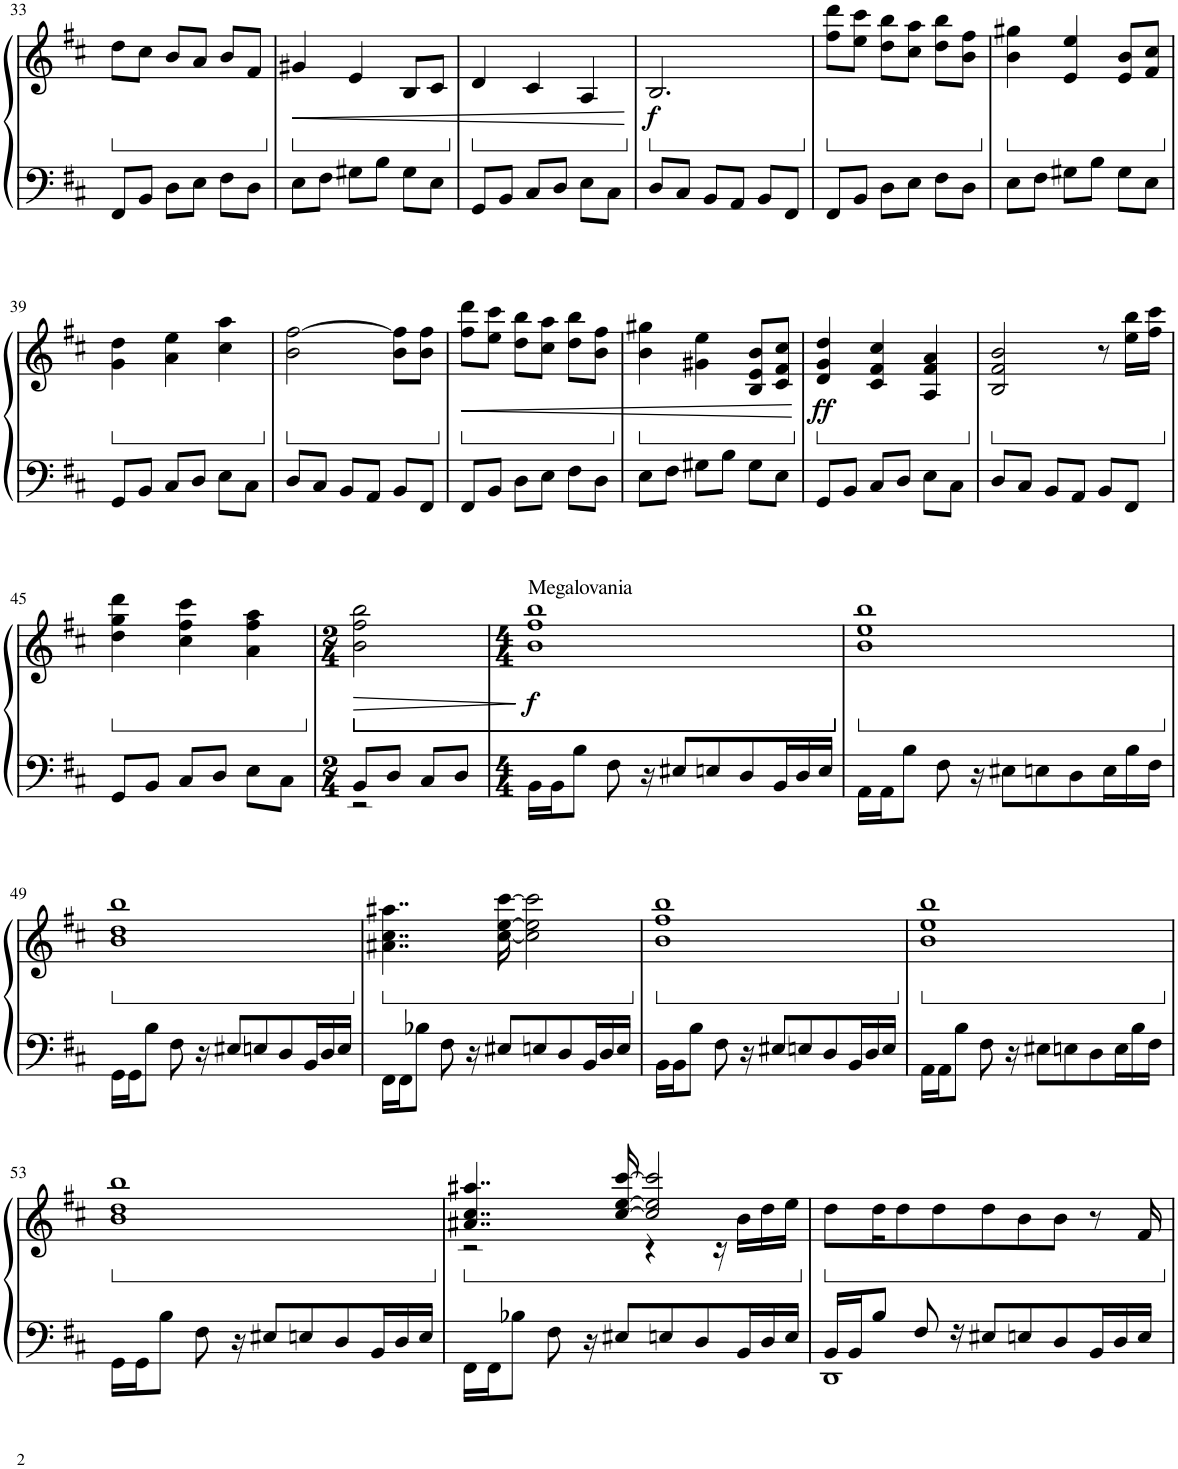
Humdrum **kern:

**kern	**kern	**dynam
*part1	*part1	*part1
*staff2	*staff1	*staff1/2
*I"Piano	*	*
*I'Pno.	*	*
!!LO:PB:g=z
*clefF4	*clefG2	*
*k[f#c#]	*k[f#c#]	*
*M3/4	*M3/4	*
*	*ped	*
=33	=33	=33
8FF#/L	8dd\L	.
8BB/J	8cc#\J	.
8D\L	8b/L	.
8E\J	8a/J	.
8F#\L	8b/L	.
8D\J	8f#/J	.
=34	=34	=34
*	*Xped	*
*	*ped	*
8E\L	4g#X/	.
8F#\J	.	.
!	!	!LO:HP:b
8G#X\L	4e/	<
8B\J	.	.
8G#\L	8B/L	.
8E\J	8c#/J	.
=35	=35	=35
*	*Xped	*
*	*ped	*
8GG/L	4d/	.
8BB/J	.	.
8C#/L	4c#/	.
8D/J	.	.
8E\L	4A/	.
8C#\J	.	.
.	.	[
=36	=36	=36
*	*Xped	*
*	*ped	*
!	!	!LO:DY:b
8D/L	2.B/	f
8C#/J	.	.
8BB/L	.	.
8AA/J	.	.
8BB/L	.	.
8FF#/J	.	.
=37	=37	=37
*	*Xped	*
*	*ped	*
8FF#/L	8ff#\ 8ddd\L	.
8BB/J	8ee\ 8ccc#\J	.
8D\L	8dd\ 8bb\L	.
8E\J	8cc#\ 8aa\J	.
8F#\L	8dd\ 8bb\L	.
8D\J	8b\ 8ff#\J	.
=38	=38	=38
*	*Xped	*
*	*ped	*
8E\L	4b\ 4gg#X\	.
8F#\J	.	.
8G#X\L	4e/ 4ee/	.
8B\J	.	.
8G#\L	8e/ 8b/L	.
8E\J	8f#/ 8cc#/J	.
!!LO:LB:g=z
=39	=39	=39
*	*Xped	*
*	*ped	*
8GG/L	4g\ 4dd\	.
8BB/J	.	.
8C#/L	4a\ 4ee\	.
8D/J	.	.
8E\L	4cc#\ 4aa\	.
8C#\J	.	.
=40	=40	=40
*	*Xped	*
*	*ped	*
8D/L	2b\ [2ff#\	.
8C#/J	.	.
8BB/L	.	.
8AA/J	.	.
8BB/L	8b\ 8ff#\]L	.
8FF#/J	8b\ 8ff#\J	.
=41	=41	=41
*	*Xped	*
*	*ped	*
8FF#/L	8ff#\ 8ddd\L	.
!	!	!LO:HP:b
8BB/J	8ee\ 8ccc#\J	<
8D\L	8dd\ 8bb\L	.
8E\J	8cc#\ 8aa\J	.
8F#\L	8dd\ 8bb\L	.
8D\J	8b\ 8ff#\J	.
=42	=42	=42
*	*Xped	*
*	*ped	*
8E\L	4b\ 4gg#X\	.
8F#\J	.	.
8G#X\L	4g#X\ 4ee\	.
8B\J	.	.
8G#\L	8B/ 8e/ 8b/L	.
8E\J	8c#/ 8f#/ 8cc#/J	.
.	.	[
=43	=43	=43
*	*Xped	*
*	*ped	*
!	!	!LO:DY:b
8GG/L	4d/ 4g/ 4dd/	ff
8BB/J	.	.
8C#/L	4c#/ 4f#/ 4cc#/	.
8D/J	.	.
8E\L	4A/ 4f#/ 4a/	.
8C#\J	.	.
=44	=44	=44
*	*Xped	*
*	*ped	*
8D/L	2B/ 2f#/ 2b/	.
8C#/J	.	.
8BB/L	.	.
8AA/J	.	.
8BB/L	8r	.
8FF#/J	16ee\ 16bb\LL	.
.	16ff#\ 16ccc#\JJ	.
!!LO:LB:g=z
=45	=45	=45
*	*Xped	*
*	*ped	*
8GG/L	4dd\ 4gg\ 4ddd\	.
8BB/J	.	.
8C#/L	4cc#\ 4ff#\ 4ccc#\	.
8D/J	.	.
8E\L	4a\ 4ff#\ 4aa\	.
8C#\J	.	.
=46	=46	=46
*M2/4	*M2/4	*
*ped	*	*
*^	*	*
*	*	*Xped	*
!	!	!	!LO:HP:b
8BB/L	2r	2b\ 2ff#\ 2bb\	>
*ped	*	*	*
8D/J	.	.	.
*ped	*	*	*
8C#/L	.	.	.
*ped	*	*	*
8D/J	.	.	.
*v	*v	*	*
.	.	]
=47	=47	=47
*M4/4	*M4/4	*
!	!LO:TX:a:t=Megalovania	!
!	!	!LO:DY:b
16BB\LL	1b 1ff# 1bb	f
16BB\J	.	.
8B\J	.	.
8F#\	.	.
16r	.	.
8E#X/L	.	.
8En/	.	.
8D/	.	.
16BB/L	.	.
16D/	.	.
16E/JJ	.	.
=48	=48	=48
*	*Xped	*
*	*Xped	*
*	*Xped	*
*	*Xped	*
*	*ped	*
16AA\LL	1b 1ee 1bb	.
16AA\J	.	.
8B\J	.	.
8F#\	.	.
16r	.	.
8E#X\L	.	.
8En\	.	.
8D\	.	.
16E\L	.	.
16B\	.	.
16F#\JJ	.	.
!!LO:LB:g=z
=49	=49	=49
*	*Xped	*
*	*ped	*
16GG\LL	1b 1dd 1bb	.
16GG\J	.	.
8B\J	.	.
8F#\	.	.
16r	.	.
8E#X/L	.	.
8En/	.	.
8D/	.	.
16BB/L	.	.
16D/	.	.
16E/JJ	.	.
=50	=50	=50
*	*Xped	*
*	*ped	*
16FF#\LL	4..a#X\ 4..cc#\ 4..aa#X\	.
16FF#\J	.	.
8B-X\J	.	.
8F#\	.	.
16r	.	.
8E#X/L	[16cc#\ [16ee\ [16ccc#\	.
.	2cc#\] 2ee\] 2ccc#\]	.
8En/	.	.
8D/	.	.
16BB/L	.	.
16D/	.	.
16E/JJ	.	.
=51	=51	=51
*	*Xped	*
*	*ped	*
16BB\LL	1b 1ff# 1bb	.
16BB\J	.	.
8B\J	.	.
8F#\	.	.
16r	.	.
8E#X/L	.	.
8En/	.	.
8D/	.	.
16BB/L	.	.
16D/	.	.
16E/JJ	.	.
=52	=52	=52
*	*Xped	*
*	*ped	*
16AA\LL	1b 1ee 1bb	.
16AA\J	.	.
8B\J	.	.
8F#\	.	.
16r	.	.
8E#X\L	.	.
8En\	.	.
8D\	.	.
16E\L	.	.
16B\	.	.
16F#\JJ	.	.
!!LO:LB:g=z
=53	=53	=53
*	*Xped	*
*	*ped	*
16GG\LL	1b 1dd 1bb	.
16GG\J	.	.
8B\J	.	.
8F#\	.	.
16r	.	.
8E#X/L	.	.
8En/	.	.
8D/	.	.
16BB/L	.	.
16D/	.	.
16E/JJ	.	.
=54	=54	=54
*	*Xped	*
*	*ped	*
*	*^	*
16FF#\LL	4..a#X/ 4..cc#/ 4..aa#X/	2r	.
16FF#\J	.	.	.
8B-X\J	.	.	.
8F#\	.	.	.
16r	.	.	.
8E#X/L	[16cc#/ [16ee/ [16ccc#/	.	.
.	2cc#/] 2ee/] 2ccc#/]	4r	.
8En/	.	.	.
8D/	.	.	.
.	.	16r	.
16BB/L	.	16b\LL	.
16D/	.	16dd\	.
16E/JJ	.	16ee\JJ	.
*	*v	*v	*
=55	=55	=55
*^	*	*
*	*	*Xped	*
*	*	*ped	*
16BB/LL	1DD	8dd\L	.
16BB/J	.	.	.
8B/J	.	16dd\K	.
.	.	8dd\	.
8F#/	.	.	.
.	.	8dd\	.
16r	.	.	.
8E#X/L	.	8dd\	.
8En/	.	8b\	.
8D/	.	8b\J	.
16BB/L	.	8r	.
16D/	.	.	.
16E/JJ	.	16f#/	.
*v	*v	*	*
*	*Xped	*
=	=	=
*-	*-	*-
